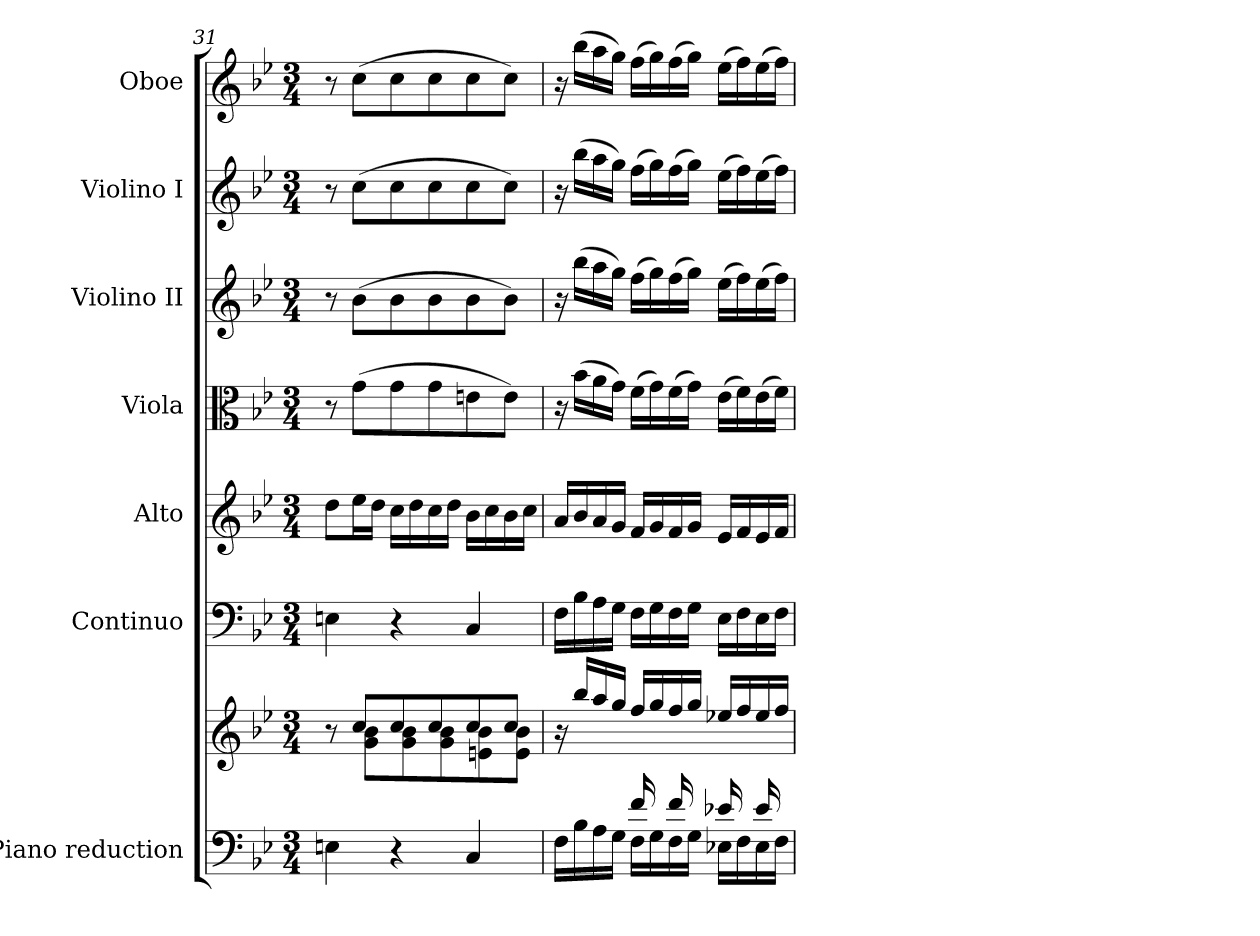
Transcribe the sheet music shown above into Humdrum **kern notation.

**kern	**kern	**kern	**kern	**kern	**kern	**kern	**kern
*part7	*part7	*part6	*part5	*part4	*part3	*part2	*part1
*staff8	*staff7	*staff6	*staff5	*staff4	*staff3	*staff2	*staff1
*I"Piano reduction	*	*I"Continuo	*I"Alto	*I"Viola	*I"Violino II	*I"Violino I	*I"Oboe
*I'Pno	*	*	*	*	*	*	*I'Ob
*clefF4	*clefG2	*clefF4	*clefG2	*clefC3	*clefG2	*clefG2	*clefG2
*k[b-e-]	*k[b-e-]	*k[b-e-]	*k[b-e-]	*k[b-e-]	*k[b-e-]	*k[b-e-]	*k[b-e-]
*M3/4	*M3/4	*M3/4	*M3/4	*M3/4	*M3/4	*M3/4	*M3/4
=31	=31	=31	=31	=31	=31	=31	=31
*	*^	*	*	*	*	*	*
4En\	8r	8ryy	4En\	8dd\L	8r	8r	8r	8r
.	8cc/L	8g\ 8b-\L	.	16ee-\L	(8g\L	(8b-\L	(8cc\L	(8cc\L
.	.	.	.	16dd\JJ	.	.	.	.
4r	8cc/	8g\ 8b-\	4r	16cc\LL	8g\	8b-\	8cc\	8cc\
.	.	.	.	16dd\	.	.	.	.
.	8cc/	8g\ 8b-\	.	16cc\	8g\	8b-\	8cc\	8cc\
.	.	.	.	16dd\JJ	.	.	.	.
4C/	8cc/	8en\ 8b-\	4C/	16b-\LL	8en\	8b-\	8cc\	8cc\
.	.	.	.	16cc\	.	.	.	.
.	8cc/J	8e\ 8b-\J	.	16b-\	8e\J)	8b-\J)	8cc\J)	8cc\J)
.	.	.	.	16cc\JJ	.	.	.	.
=32	=32	=32	=32	=32	=32	=32	=32	=32
*^	*	*	*	*	*	*	*	*
4ryy	16F\LL	16r	16ryy	16F\LL	16a/LL	16r	16r	16r	16r
.	16B-\	16bb-/LL	16b-\LL	16B-\	16b-/	(16b-\LL	(16bb-\LL	(16bb-\LL	(16bb-\LL
.	16A\	16aa/	16a\	16A\	16a/	16a\	16aa\	16aa\	16aa\
.	16G\JJ	16gg/JJ	16g\JJ	16G\JJ	16g/JJ	16g\JJ)	16gg\JJ)	16gg\JJ)	16gg\JJ)
16f/LL	16F\LL	16ff/LL	16ryy	16F\LL	16f/LL	(16f\LL	(16ff\LL	(16ff\LL	(16ff\LL
16ryy	16G\	16gg/	16g\	16G\	16g/	16g\)	16gg\)	16gg\)	16gg\)
16f/	16F\	16ff/	16ryy	16F\	16f/	(16f\	(16ff\	(16ff\	(16ff\
16ryy	16G\JJ	16gg/JJ	16g\JJ	16G\JJ	16g/JJ	16g\JJ)	16gg\JJ)	16gg\JJ)	16gg\JJ)
16e-X/LL	16E-X\LL	16ee-X/LL	16ryy	16E-\LL	16e-/LL	(16e-\LL	(16ee-\LL	(16ee-\LL	(16ee-\LL
16ryy	16F\	16ff/	16f\	16F\	16f/	16f\)	16ff\)	16ff\)	16ff\)
16e-/	16E-\	16ee-/	16ryy	16E-\	16e-/	(16e-\	(16ee-\	(16ee-\	(16ee-\
16ryy	16F\JJ	16ff/JJ	16f\JJ	16F\JJ	16f/JJ	16f\JJ)	16ff\JJ)	16ff\JJ)	16ff\JJ)
*v	*v	*	*	*	*	*	*	*	*
*	*v	*v	*	*	*	*	*	*
=	=	=	=	=	=	=	=
*-	*-	*-	*-	*-	*-	*-	*-
